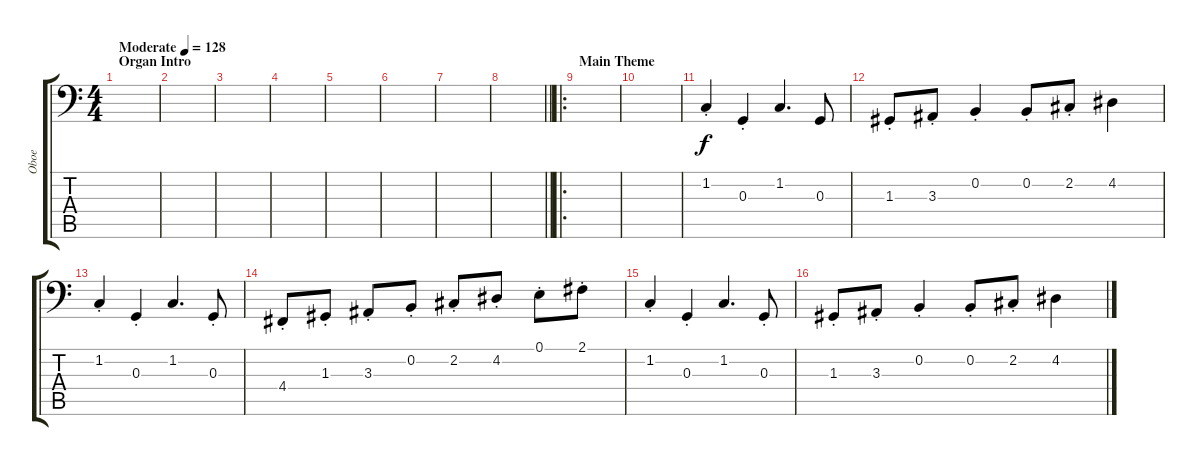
\track ("Oboe" "Oboe") {instrument oboe}
\staff {score tabs}
\tuning (E3 B2 G2 D2 A1 E1) {hide}
\ts (4 4)
\section ("" "Organ Intro")
\tempo (128 "Moderate")
\clef f4
\ks c
|
|
|
|
|
|
|
\barLineRight lightlight
|
\ro
\section ("" "Main Theme")
|
|
1.2{st}.4 0.3{st}.4 1.2.4{d} 0.3.8 |
1.3{st}.8 3.3{st}.8 0.2{st}.4 0.2{st}.8 2.2{st}.8 4.2.4 |
1.2{st}.4 0.3{st}.4 1.2.4{d} 0.3{st}.8 |
4.4{st}.8 1.3{st}.8 3.3{st}.8 0.2{st}.8 2.2{st}.8 4.2{st}.8 0.1{st}.8 2.1{st}.8 |
1.2{st}.4 0.3{st}.4 1.2.4{d} 0.3{st}.8 |
1.3{st}.8 3.3{st}.8 0.2{st}.4 0.2{st}.8 2.2{st}.8 4.2.4
